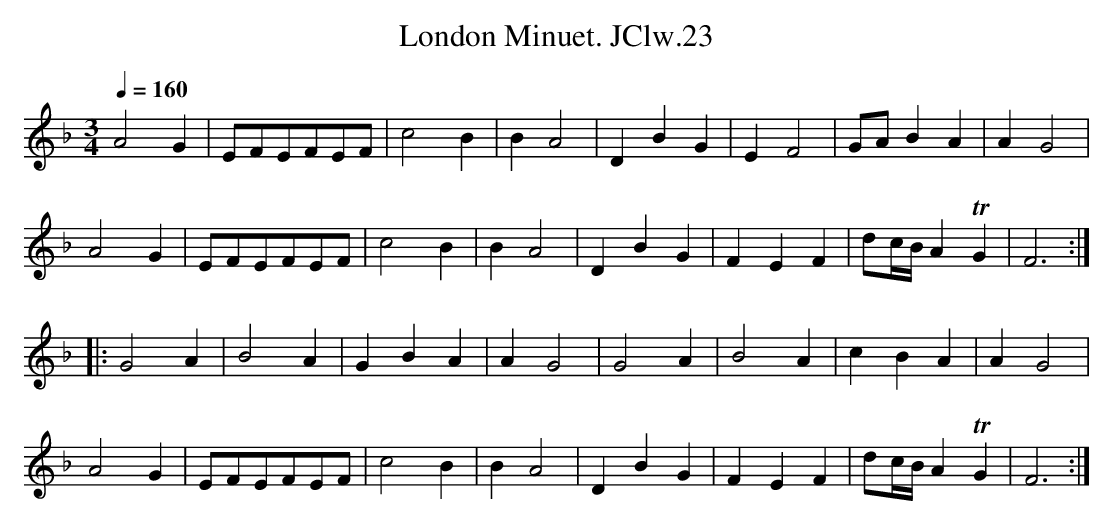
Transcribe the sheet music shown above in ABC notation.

X:1
T:London Minuet. JClw.23
L:1/8
M:3/4
Q:1/4=160
K:F
A4G2|EFEFEF|c4B2|B2A4|D2B2G2|E2F4|GAB2A2|A2G4|!
A4G2|EFEFEF|c4B2|B2A4|D2B2G2|F2E2F2|dc/B/ A2TG2|F6::!
G4A2|B4A2|G2B2A2|A2G4|G4A2|B4A2|c2B2A2|A2G4|!
A4G2|EFEFEF|c4B2|B2A4|D2B2G2|F2E2F2|dc/B/ A2TG2|F6:|
